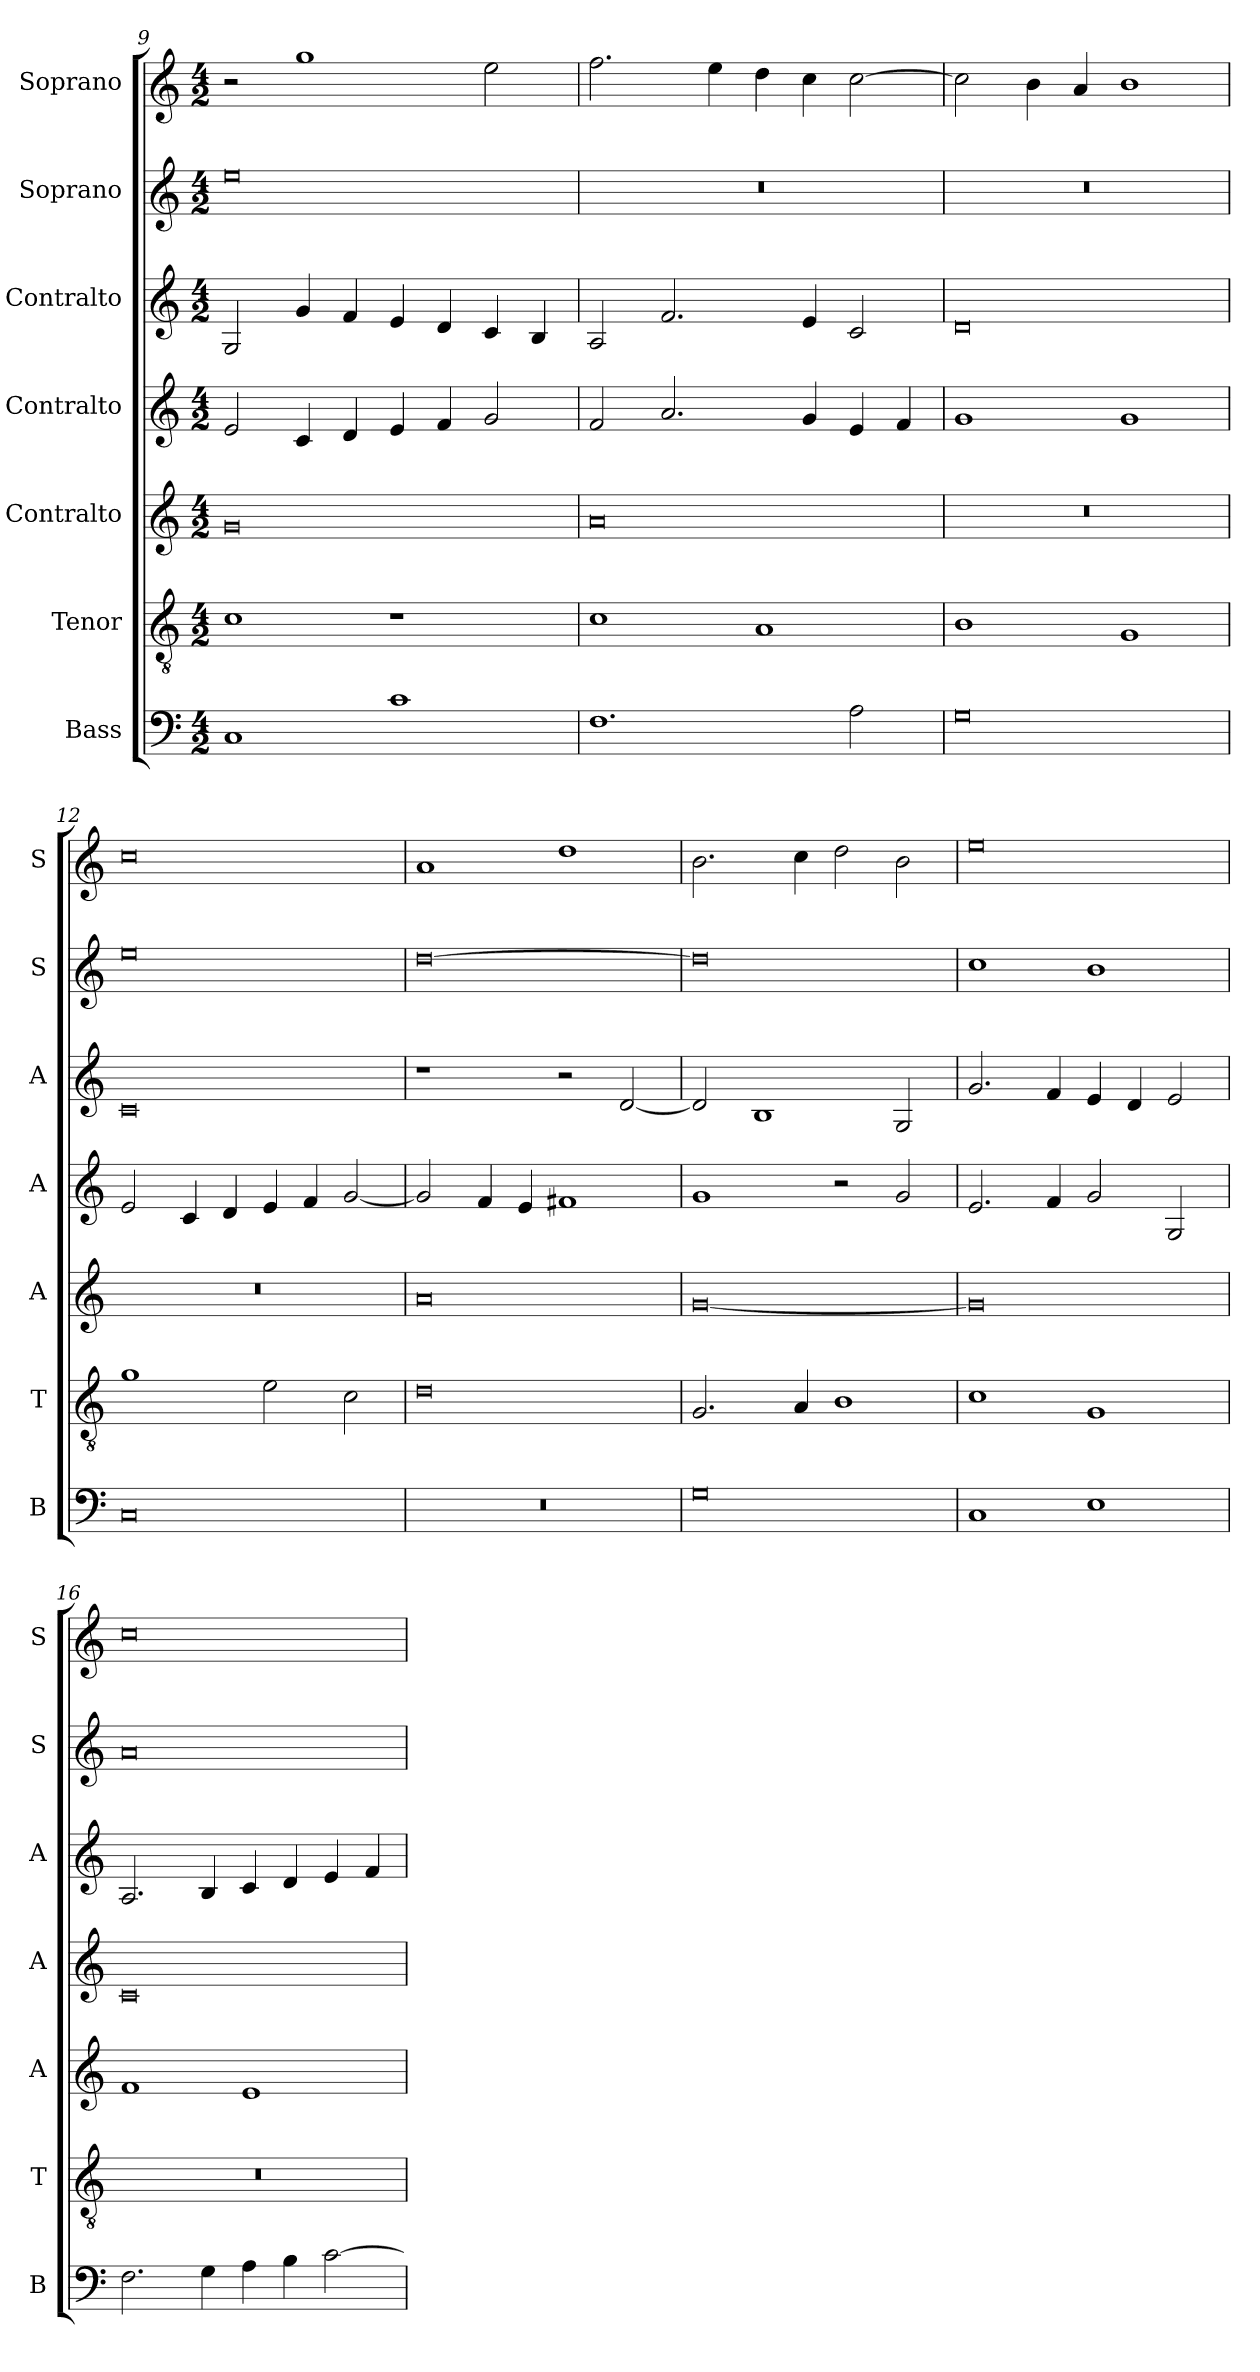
**kern	**kern	**kern	**kern	**kern	**kern	**kern
*part7	*part6	*part5	*part4	*part3	*part2	*part1
*staff7	*staff6	*staff5	*staff4	*staff3	*staff2	*staff1
*I"Bass	*I"Tenor	*I"Contralto	*I"Contralto	*I"Contralto	*I"Soprano	*I"Soprano
*I'B	*I'T	*I'A	*I'A	*I'A	*I'S	*I'S
*clefF4	*clefGv2	*clefG2	*clefG2	*clefG2	*clefG2	*clefG2
*k[]	*k[]	*k[]	*k[]	*k[]	*k[]	*k[]
*C:ion	*C:ion	*C:ion	*C:ion	*C:ion	*C:ion	*C:ion
*M4/2	*M4/2	*M4/2	*M4/2	*M4/2	*M4/2	*M4/2
=9	=9	=9	=9	=9	=9	=9
1C	1c	0g	2e	2G	0ee	2r
.	.	.	4c	4g	.	1gg
.	.	.	4d	4f	.	.
1c	1r	.	4e	4e	.	.
.	.	.	4f	4d	.	.
.	.	.	2g	4c	.	2ee
.	.	.	.	4B	.	.
=10	=10	=10	=10	=10	=10	=10
1.F	1c	0a	2f	2A	0r	2.ff
.	.	.	2.a	2.f	.	.
.	.	.	.	.	.	4ee
.	1A	.	.	.	.	4dd
.	.	.	4g	4e	.	4cc
2A	.	.	4e	2c	.	[2cc
.	.	.	4f	.	.	.
=11	=11	=11	=11	=11	=11	=11
0G	1B	0r	1g	0d	0r	2cc]
.	.	.	.	.	.	4b
.	.	.	.	.	.	4a
.	1G	.	1g	.	.	1b
=12	=12	=12	=12	=12	=12	=12
0C	1g	0r	2e	0c	0ee	0cc
.	.	.	4c	.	.	.
.	.	.	4d	.	.	.
.	2e	.	4e	.	.	.
.	.	.	4f	.	.	.
.	2c	.	[2g	.	.	.
=13	=13	=13	=13	=13	=13	=13
0r	0d	0a	2g]	1r	[0dd	1a
.	.	.	4f	.	.	.
.	.	.	4e	.	.	.
.	.	.	1f#X	2r	.	1dd
.	.	.	.	[2d	.	.
=14	=14	=14	=14	=14	=14	=14
0G	2.G	[0g	1g	2d]	0dd]	2.b
.	.	.	.	1B	.	.
.	4A	.	.	.	.	4cc
.	1B	.	2r	.	.	2dd
.	.	.	2g	2G	.	2b
=15	=15	=15	=15	=15	=15	=15
1C	1c	0g]	2.e	2.g	1cc	0ee
.	.	.	4f	4f	.	.
1E	1G	.	2g	4e	1b	.
.	.	.	.	4d	.	.
.	.	.	2G	2e	.	.
=16	=16	=16	=16	=16	=16	=16
2.F	0r	1f	0c	2.A	0a	0cc
4G	.	.	.	4B	.	.
4A	.	1e	.	4c	.	.
4B	.	.	.	4d	.	.
[2c	.	.	.	4e	.	.
.	.	.	.	4f	.	.
=	=	=	=	=	=	=
*-	*-	*-	*-	*-	*-	*-
